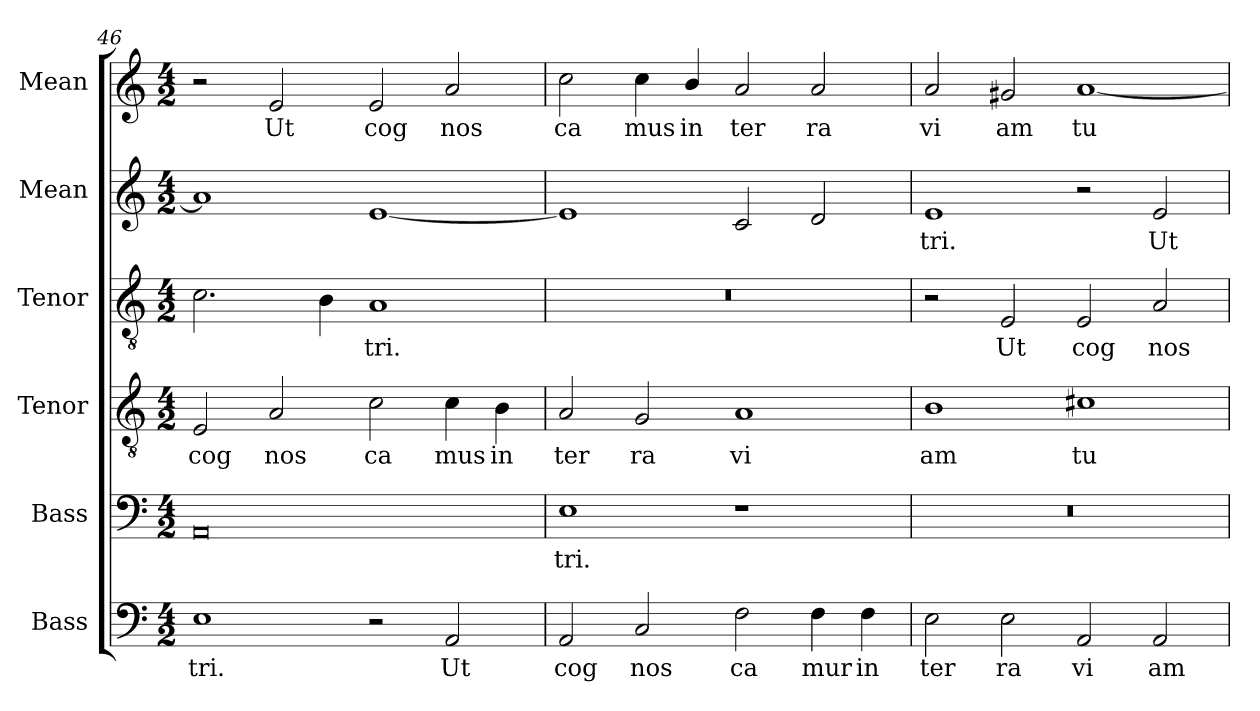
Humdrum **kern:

**kern	**text	**kern	**text	**kern	**text	**kern	**text	**kern	**text	**kern	**text
*part6	*part6	*part5	*part5	*part4	*part4	*part3	*part3	*part2	*part2	*part1	*part1
*staff6	*staff6	*staff5	*staff5	*staff4	*staff4	*staff3	*staff3	*staff2	*staff2	*staff1	*staff1
*I"Bass	*	*I"Bass	*	*I"Tenor	*	*I"Tenor	*	*I"Mean	*	*I"Mean	*
*I'B.	*	*I'B.	*	*I'T.	*	*I'T.	*	*I'M.	*	*I'M.	*
!!LO:LB:g=z
*clefF4	*	*clefF4	*	*clefGv2	*	*clefGv2	*	*clefG2	*	*clefG2	*
*	*	*	*	*ITrd7c12	*	*ITrd7c12	*	*	*	*	*
*k[]	*	*k[]	*	*k[]	*	*k[]	*	*k[]	*	*k[]	*
*a:	*	*a:	*	*a:	*	*a:	*	*a:	*	*a:	*
*M4/2	*	*M4/2	*	*M4/2	*	*M4/2	*	*M4/2	*	*M4/2	*
=46	=46	=46	=46	=46	=46	=46	=46	=46	=46	=46	=46
!	!LO:LY:b:color=#000000	!	!	!	!	!	!	!	!	!	!
!	!	!	!	!	!LO:LY:b:color=#000000	!	!	!	!	!	!
1Ei	tri.	0AAi	.	2EEi/	cog	2.Ci\	.	1ai]	.	2r	.
!	!	!	!	!	!LO:LY:b:color=#000000	!	!	!	!	!	!
!	!	!	!	!	!	!	!	!	!	!	!LO:LY:b:color=#000000
.	.	.	.	2AAi/	nos	.	.	.	.	2ei/	Ut
.	.	.	.	.	.	4BBi\	.	.	.	.	.
!	!	!	!	!	!LO:LY:b:color=#000000	!	!	!	!	!	!
!	!	!	!	!	!	!	!LO:LY:b:color=#000000	!	!	!	!
!	!	!	!	!	!	!	!	!	!	!	!LO:LY:b:color=#000000
2r	.	.	.	2Ci\	ca	1AAi	tri.	[<1ei	.	2ei/	cog
!	!LO:LY:b:color=#000000	!	!	!	!	!	!	!	!	!	!
!	!	!	!	!	!LO:LY:b:color=#000000	!	!	!	!	!	!
!	!	!	!	!	!	!	!	!	!	!	!LO:LY:b:color=#000000
2AAi/	Ut	.	.	4Ci\	mus	.	.	.	.	2ai/	nos
!	!	!	!	!	!LO:LY:b:color=#000000	!	!	!	!	!	!
.	.	.	.	4BBi\	in	.	.	.	.	.	.
=47	=47	=47	=47	=47	=47	=47	=47	=47	=47	=47	=47
!	!LO:LY:b:color=#000000	!	!	!	!	!	!	!	!	!	!
!	!	!	!LO:LY:b:color=#000000	!	!	!	!	!	!	!	!
!	!	!	!	!	!LO:LY:b:color=#000000	!LO:N:vis=1	!	!	!	!	!
!	!	!	!	!	!	!	!	!	!	!	!LO:LY:b:color=#000000
2AAi/	cog	1Ei	tri.	2AAi/	ter	0r	.	1ei]	.	2cci\	ca
!	!LO:LY:b:color=#000000	!	!	!	!	!	!	!	!	!	!
!	!	!	!	!	!LO:LY:b:color=#000000	!	!	!	!	!	!
!	!	!	!	!	!	!	!	!	!	!	!LO:LY:b:color=#000000
2Ci/	nos	.	.	2GGi/	ra	.	.	.	.	4cci\	mus
!	!	!	!	!	!	!	!	!	!	!	!LO:LY:b:color=#000000
.	.	.	.	.	.	.	.	.	.	4bi/	in
!	!LO:LY:b:color=#000000	!	!	!	!	!	!	!	!	!	!
!	!	!	!	!	!LO:LY:b:color=#000000	!	!	!	!	!	!
!	!	!	!	!	!	!	!	!	!	!	!LO:LY:b:color=#000000
2Fi\	ca	1r	.	1AAi	vi	.	.	2ci/	.	2ai/	ter
!	!LO:LY:b:color=#000000	!	!	!	!	!	!	!	!	!	!
!	!	!	!	!	!	!	!	!	!	!	!LO:LY:b:color=#000000
4Fi\	mur	.	.	.	.	.	.	2di/	.	2ai/	ra
!	!LO:LY:b:color=#000000	!	!	!	!	!	!	!	!	!	!
4Fi\	in	.	.	.	.	.	.	.	.	.	.
=48	=48	=48	=48	=48	=48	=48	=48	=48	=48	=48	=48
!	!LO:LY:b:color=#000000	!LO:N:vis=1	!	!	!	!	!	!	!	!	!
!	!	!	!	!	!LO:LY:b:color=#000000	!	!	!	!	!	!
!	!	!	!	!	!	!	!	!	!LO:LY:b:color=#000000	!	!
!	!	!	!	!	!	!	!	!	!	!	!LO:LY:b:color=#000000
2Ei\	ter	0r	.	1BBi	am	2r	.	1ei	tri.	2ai/	vi
!	!LO:LY:b:color=#000000	!	!	!	!	!	!	!	!	!	!
!	!	!	!	!	!	!	!LO:LY:b:color=#000000	!	!	!	!
!	!	!	!	!	!	!	!	!	!	!	!LO:LY:b:color=#000000
2Ei\	ra	.	.	.	.	2EEi/	Ut	.	.	2g#Xi/	am
!	!LO:LY:b:color=#000000	!	!	!	!	!	!	!	!	!	!
!	!	!	!	!	!LO:LY:b:color=#000000	!	!	!	!	!	!
!	!	!	!	!	!	!	!LO:LY:b:color=#000000	!	!	!	!
!	!	!	!	!	!	!	!	!	!	!	!LO:LY:b:color=#000000
2AAi/	vi	.	.	1C#Xi	tu	2EEi/	cog	2r	.	[<1ai	tu
!	!LO:LY:b:color=#000000	!	!	!	!	!	!	!	!	!	!
!	!	!	!	!	!	!	!LO:LY:b:color=#000000	!	!	!	!
!	!	!	!	!	!	!	!	!	!LO:LY:b:color=#000000	!	!
2AAi/	am	.	.	.	.	2AAi/	nos	2ei/	Ut	.	.
=	=	=	=	=	=	=	=	=	=	=	=
*-	*-	*-	*-	*-	*-	*-	*-	*-	*-	*-	*-
